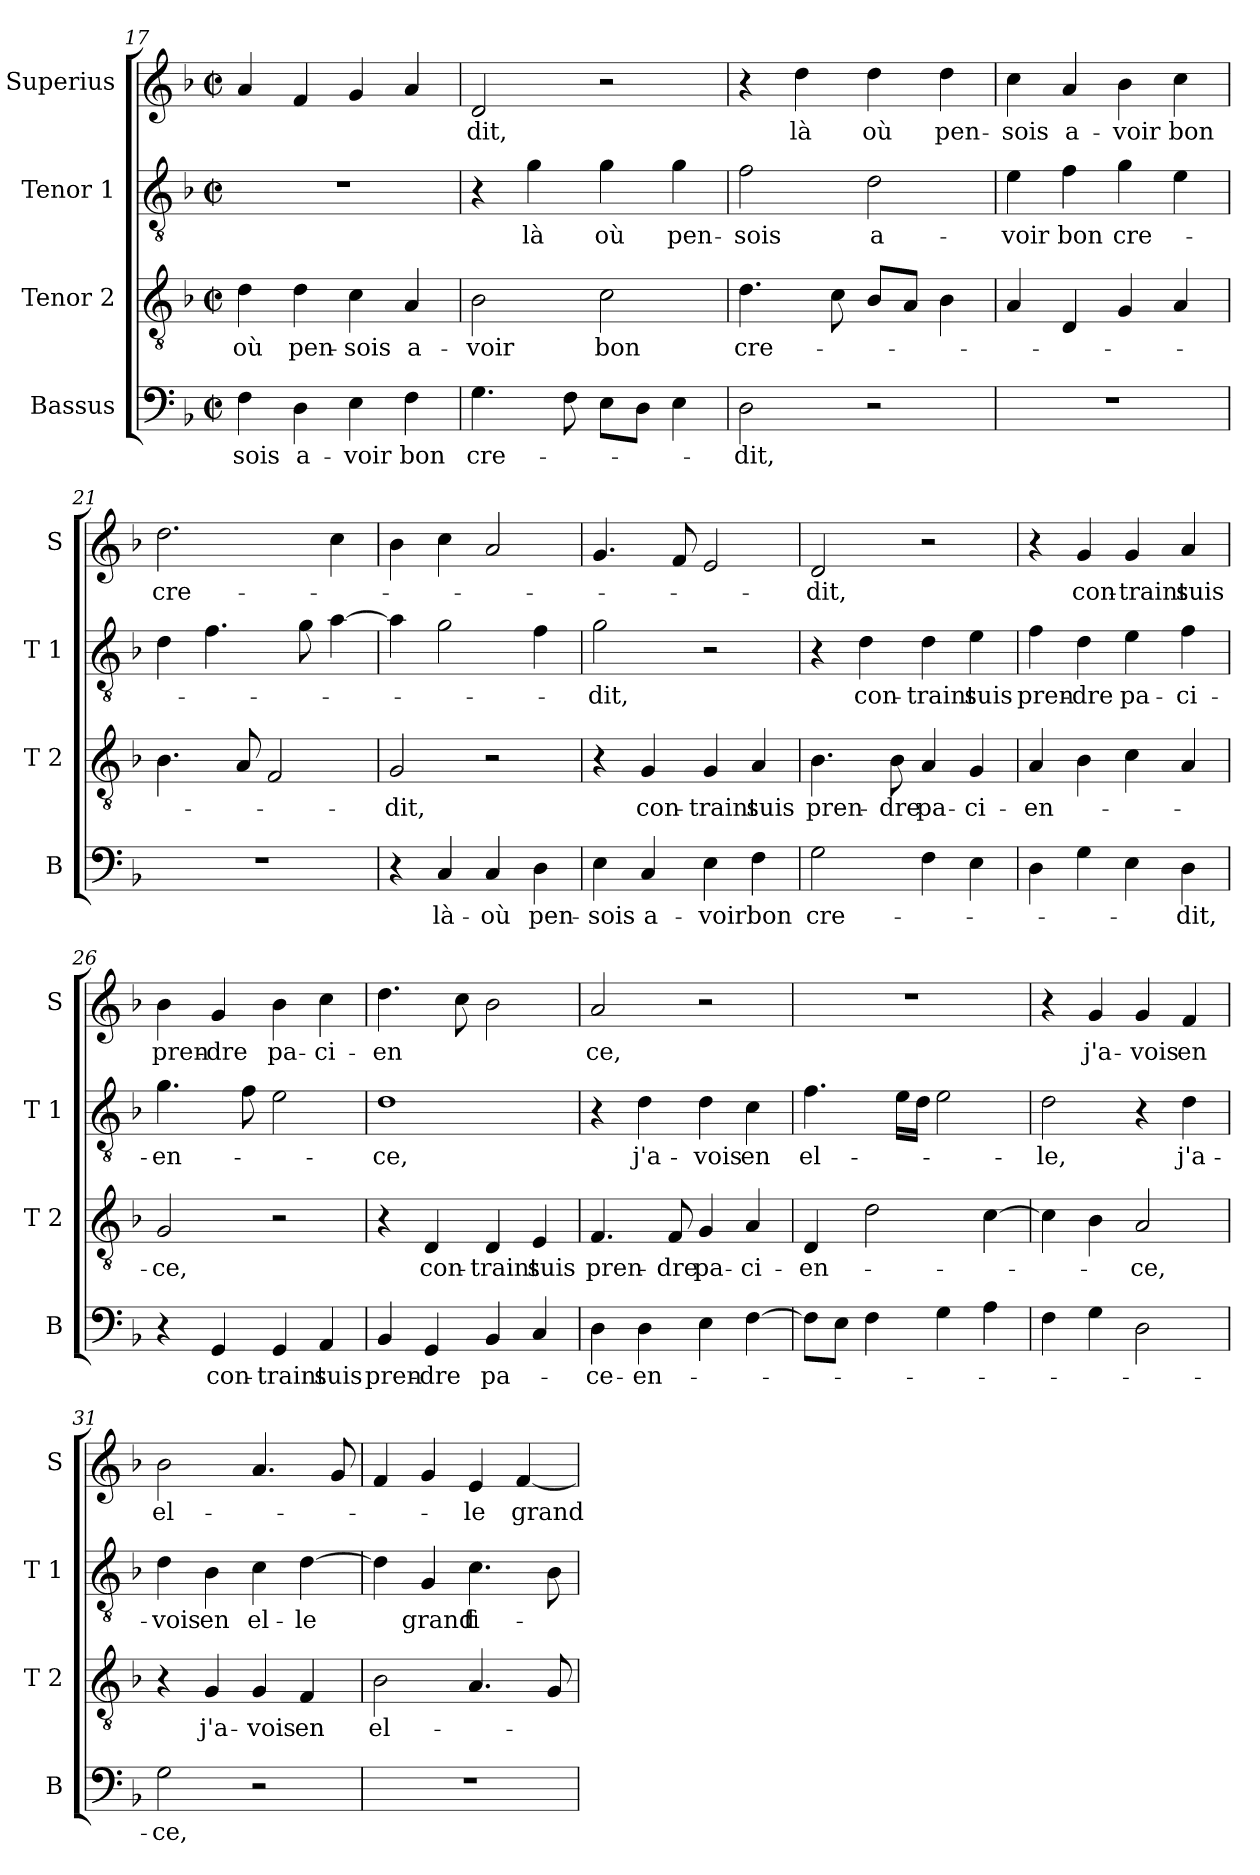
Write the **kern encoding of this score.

**kern	**text	**kern	**text	**kern	**text	**kern	**text
*part4	*part4	*part3	*part3	*part2	*part2	*part1	*part1
*staff4	*staff4	*staff3	*staff3	*staff2	*staff2	*staff1	*staff1
*I"Bassus	*	*I"Tenor 2	*	*I"Tenor 1	*	*I"Superius	*
*I'B	*	*I'T 2	*	*I'T 1	*	*I'S	*
*clefF4	*	*clefGv2	*	*clefGv2	*	*clefG2	*
*k[b-]	*	*k[b-]	*	*k[b-]	*	*k[b-]	*
*F:	*	*F:	*	*F:	*	*F:	*
*M2/2	*	*M2/2	*	*M2/2	*	*M2/2	*
*met(c|)	*	*met(c|)	*	*met(c|)	*	*met(c|)	*
=17	=17	=17	=17	=17	=17	=17	=17
4F\	-sois	4d\	où	1r	.	4a/	.
4D\	a-	4d\	pen-	.	.	4f/	.
4E\	-voir	4c\	-sois	.	.	4g/	.
4F\	bon	4A/	a-	.	.	4a/	.
=18	=18	=18	=18	=18	=18	=18	=18
4.G\	cre-	2B-\	-voir	4r	.	2d/	-dit,
.	.	.	.	4g\	là	.	.
8F\	.	.	.	.	.	.	.
8E\L	.	2c\	bon	4g\	où	2r	.
8D\J	.	.	.	.	.	.	.
4E\	.	.	.	4g\	pen-	.	.
=19	=19	=19	=19	=19	=19	=19	=19
2D\	-dit,	4.d\	cre-	2f\	-sois	4r	.
.	.	.	.	.	.	4dd\	là
.	.	8c\	.	.	.	.	.
2r	.	8B-/L	.	2d\	a-	4dd\	où
.	.	8A/J	.	.	.	.	.
.	.	4B-\	.	.	.	4dd\	pen-
=20	=20	=20	=20	=20	=20	=20	=20
1r	.	4A/	.	4e\	-voir	4cc\	-sois
.	.	4D/	.	4f\	bon	4a/	a-
.	.	4G/	.	4g\	cre-	4b-\	-voir
.	.	4A/	.	4e\	.	4cc\	bon
!!LO:LB:g=z
=21	=21	=21	=21	=21	=21	=21	=21
1r	.	4.B-\	.	4d\	.	2.dd\	cre-
.	.	.	.	4.f\	.	.	.
.	.	8A/	.	.	.	.	.
.	.	2F/	.	.	.	.	.
.	.	.	.	8g\	.	.	.
.	.	.	.	[4a\	.	4cc\	.
=22	=22	=22	=22	=22	=22	=22	=22
4r	.	2G/	-dit,	4a\]	.	4b-\	.
4C/	là-	.	.	2g\	.	4cc\	.
4C/	-où	2r	.	.	.	2a/	.
4D\	pen-	.	.	4f\	.	.	.
=23	=23	=23	=23	=23	=23	=23	=23
4E\	-sois	4r	.	2g\	-dit,	4.g/	.
4C/	a-	4G/	con-	.	.	.	.
.	.	.	.	.	.	8f/	.
4E\	-voir	4G/	-traint	2r	.	2e/	.
4F\	bon	4A/	suis	.	.	.	.
=24	=24	=24	=24	=24	=24	=24	=24
2G\	cre-	4.B-\	pren-	4r	.	2d/	-dit,
.	.	.	.	4d\	con-	.	.
.	.	8B-\	-dre	.	.	.	.
4F\	.	4A/	pa-	4d\	-traint	2r	.
4E\	.	4G/	-ci-	4e\	suis	.	.
=25	=25	=25	=25	=25	=25	=25	=25
4D\	.	4A/	-en-	4f\	pren-	4r	.
4G\	.	4B-\	.	4d\	-dre	4g/	con-
4E\	.	4c\	.	4e\	pa-	4g/	-traint
4D\	-dit,	4A/	.	4f\	-ci-	4a/	suis
!!LO:LB:g=z
=26	=26	=26	=26	=26	=26	=26	=26
4r	.	2G/	-ce,	4.g\	-en-	4b-\	pren-
4GG/	con-	.	.	.	.	4g/	-dre
.	.	.	.	8f\	.	.	.
4GG/	-traint	2r	.	2e\	.	4b-\	pa-
4AA/	suis	.	.	.	.	4cc\	-ci-
=27	=27	=27	=27	=27	=27	=27	=27
4BB-/	pren-	4r	.	1d	-ce,	4.dd\	-en
4GG/	-dre	4D/	con-	.	.	.	.
.	.	.	.	.	.	8cc\	.
4BB-/	pa-	4D/	-traint	.	.	2b-\	.
4C/	.	4E/	suis	.	.	.	.
=28	=28	=28	=28	=28	=28	=28	=28
4D\	-ce-	4.F/	pren-	4r	.	2a/	ce,
4D\	-en-	.	.	4d\	j'a-	.	.
.	.	8F/	-dre	.	.	.	.
4E\	.	4G/	pa-	4d\	-vois	2r	.
[4F\	.	4A/	-ci-	4c\	en	.	.
=29	=29	=29	=29	=29	=29	=29	=29
8F\L]	.	4D/	-en-	4.f\	el-	1r	.
8E\J	.	.	.	.	.	.	.
4F\	.	2d\	.	.	.	.	.
.	.	.	.	16e\LL	.	.	.
.	.	.	.	16d\JJ	.	.	.
4G\	.	.	.	2e\	.	.	.
4A\	.	[4c\	.	.	.	.	.
=30	=30	=30	=30	=30	=30	=30	=30
4F\	.	4c\]	.	2d\	-le,	4r	.
4G\	.	4B-\	.	.	.	4g/	j'a-
2D\	.	2A/	-ce,	4r	.	4g/	-vois
.	.	.	.	4d\	j'a-	4f/	en
!!LO:PB:g=z
=31	=31	=31	=31	=31	=31	=31	=31
2G\	-ce,	4r	.	4d\	-vois	2b-\	el-
.	.	4G/	j'a-	4B-\	en	.	.
2r	.	4G/	-vois	4c\	el-	4.a/	.
.	.	4F/	en	[4d\	-le	.	.
.	.	.	.	.	.	8g/	.
=32	=32	=32	=32	=32	=32	=32	=32
1r	.	2B-\	el-	4d\]	.	4f/	.
.	.	.	.	4G/	grand	4g/	.
.	.	4.A/	.	4.c\	fi-	4e/	-le
.	.	.	.	.	.	[4f/	grand
.	.	8G/	.	8B-\	.	.	.
=	=	=	=	=	=	=	=
*-	*-	*-	*-	*-	*-	*-	*-
